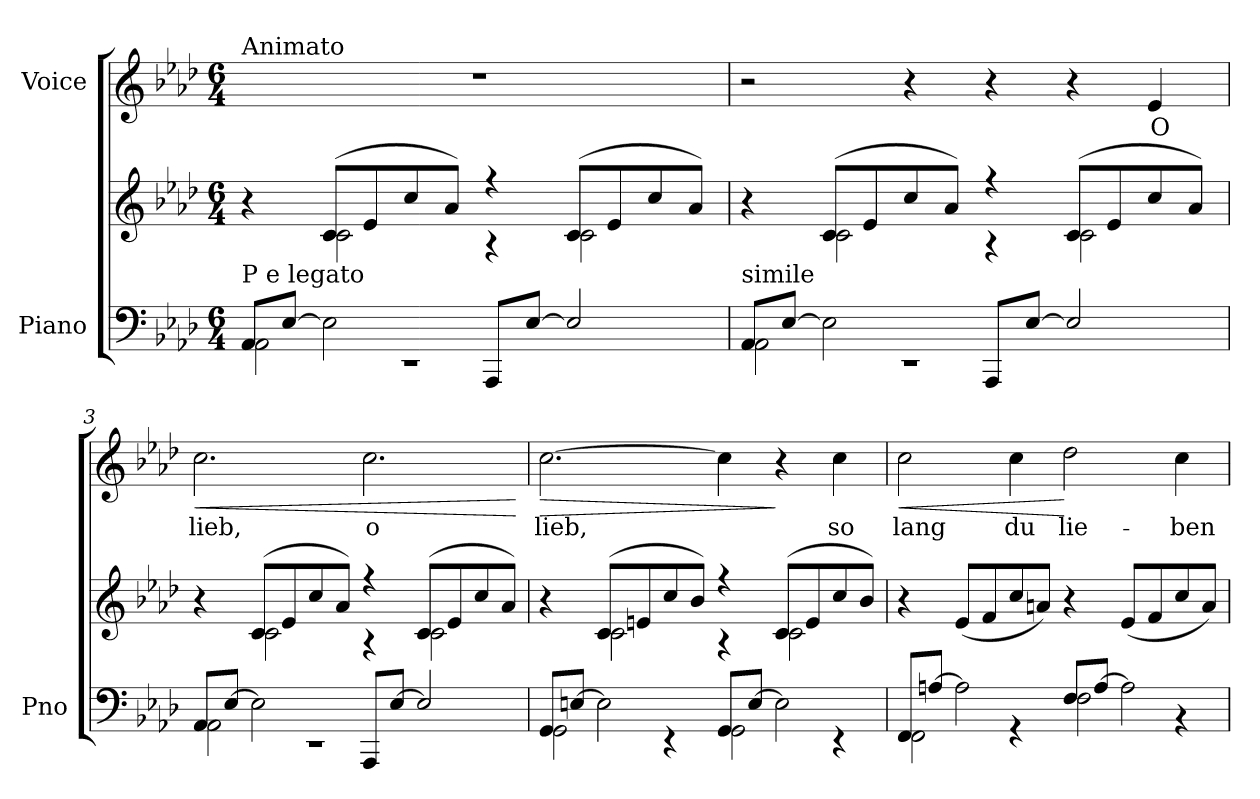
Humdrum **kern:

**kern	**kern	**kern	**text	**dynam
*part2	*part2	*part1	*part1	*part1
*staff3	*staff2	*staff1	*staff1	*staff1
*I"Piano	*	*I"Voice	*	*
*I'Pno	*	*	*	*
*clefF4	*clefG2	*clefG2	*	*
*k[b-e-a-d-]	*k[b-e-a-d-]	*k[b-e-a-d-]	*	*
*M6/4	*M6/4	*M6/4	*	*
*MM144	*MM144	*MM144	*	*
=1	=1	=1	=1	=1
*^	*^	*	*	*
!	!	!	!	!LO:TX:a:t=Animato	!	!
!LO:TX:a:t=P e legato	!	!	!	!	!	!
8AA-/L	2AA-\	4r	4ryy	1.r	.	.
[8E-/J	.	.	.	.	.	.
2E-\]	.	(<8c/L	2c\	.	.	.
.	.	8e-/	.	.	.	.
.	1r	8cc/	.	.	.	.
.	.	8a-/J)	.	.	.	.
8AAA-/L	.	4r	4r	.	.	.
[8E-/J	.	.	.	.	.	.
2E-/]	.	(<8c/L	2c\	.	.	.
.	.	8e-/	.	.	.	.
.	.	8cc/	.	.	.	.
.	.	8a-/J)	.	.	.	.
=2	=2	=2	=2	=2	=2	=2
!LO:TX:a:t=simile	!	!	!	!	!	!
8AA-/L	2AA-\	4r	4ryy	2r	.	.
[8E-/J	.	.	.	.	.	.
2E-\]	.	(<8c/L	2c\	.	.	.
.	.	8e-/	.	.	.	.
.	1r	8cc/	.	4r	.	.
.	.	8a-/J)	.	.	.	.
8AAA-/L	.	4r	4r	4r	.	.
[8E-/J	.	.	.	.	.	.
2E-/]	.	(<8c/L	2c\	4r	.	.
.	.	8e-/	.	.	.	.
!	!	!	!	!	!LO:LY:b	!
.	.	8cc/	.	4e-/	O	.
.	.	8a-/J)	.	.	.	.
=3	=3	=3	=3	=3	=3	=3
!	!	!	!	!	!LO:LY:b	!LO:HP:b
8AA-/L	2AA-\	4r	4ryy	2.cc\	lieb,	<
[8E-/J	.	.	.	.	.	.
2E-\]	.	(<8c/L	2c\	.	.	.
.	.	8e-/	.	.	.	.
.	1r	8cc/	.	.	.	.
.	.	8a-/J)	.	.	.	.
!	!	!	!	!	!LO:LY:b	!
8AAA-/L	.	4r	4r	2.cc\	o	.
[8E-/J	.	.	.	.	.	.
2E-/]	.	(<8c/L	2c\	.	.	.
.	.	8e-/	.	.	.	.
.	.	8cc/	.	.	.	.
.	.	8a-/J)	.	.	.	.
*v	*v	*	*	*	*	*
*	*v	*v	*	*	*
.	.	.	.	[
!!LO:LB:g=z
=4	=4	=4	=4	=4
*^	*^	*	*	*
!	!	!	!	!	!LO:LY:b	!LO:HP:b
8GG/L	2GG\	4r	4ryy	[2.cc\	lieb,	>
[8En/J	.	.	.	.	.	.
2E\]	.	(<8c/L	2c\	.	.	.
.	.	8en/	.	.	.	.
.	4r	8cc/	.	.	.	.
.	.	8b-/J)	.	.	.	.
8GG/L	2GG\	4r	4r	4cc\]	.	.
[8E/J	.	.	.	.	.	.
2E\]	.	(<8c/L	2c\	4r	.	]
.	.	8e/	.	.	.	.
!	!	!	!	!	!LO:LY:b	!
.	4r	8cc/	.	4cc\	so	.
.	.	8b-/J)	.	.	.	.
*	*	*v	*v	*	*	*
=5	=5	=5	=5	=5	=5
!	!	!	!	!LO:LY:b	!LO:HP:b
8FF/L	2FF\	4r	2cc\	lang	<
[8An/J	.	.	.	.	.
2A\]	.	(<8e-/L	.	.	.
.	.	8f/	.	.	.
!	!	!	!	!LO:LY:b	!
.	4r	8cc/	4cc\	du	.
.	.	8an/J)	.	.	.
!	!	!	!	!LO:LY:b	!
8F/L	2F\	4r	2dd-\	lie-	[
[8A/J	.	.	.	.	.
2A\]	.	(<8e-/L	.	.	.
.	.	8f/	.	.	.
!	!	!	!	!LO:LY:b	!
.	4r	8cc/	4cc\	-ben	.
.	.	8a/J)	.	.	.
*v	*v	*	*	*	*
=	=	=	=	=
*-	*-	*-	*-	*-
